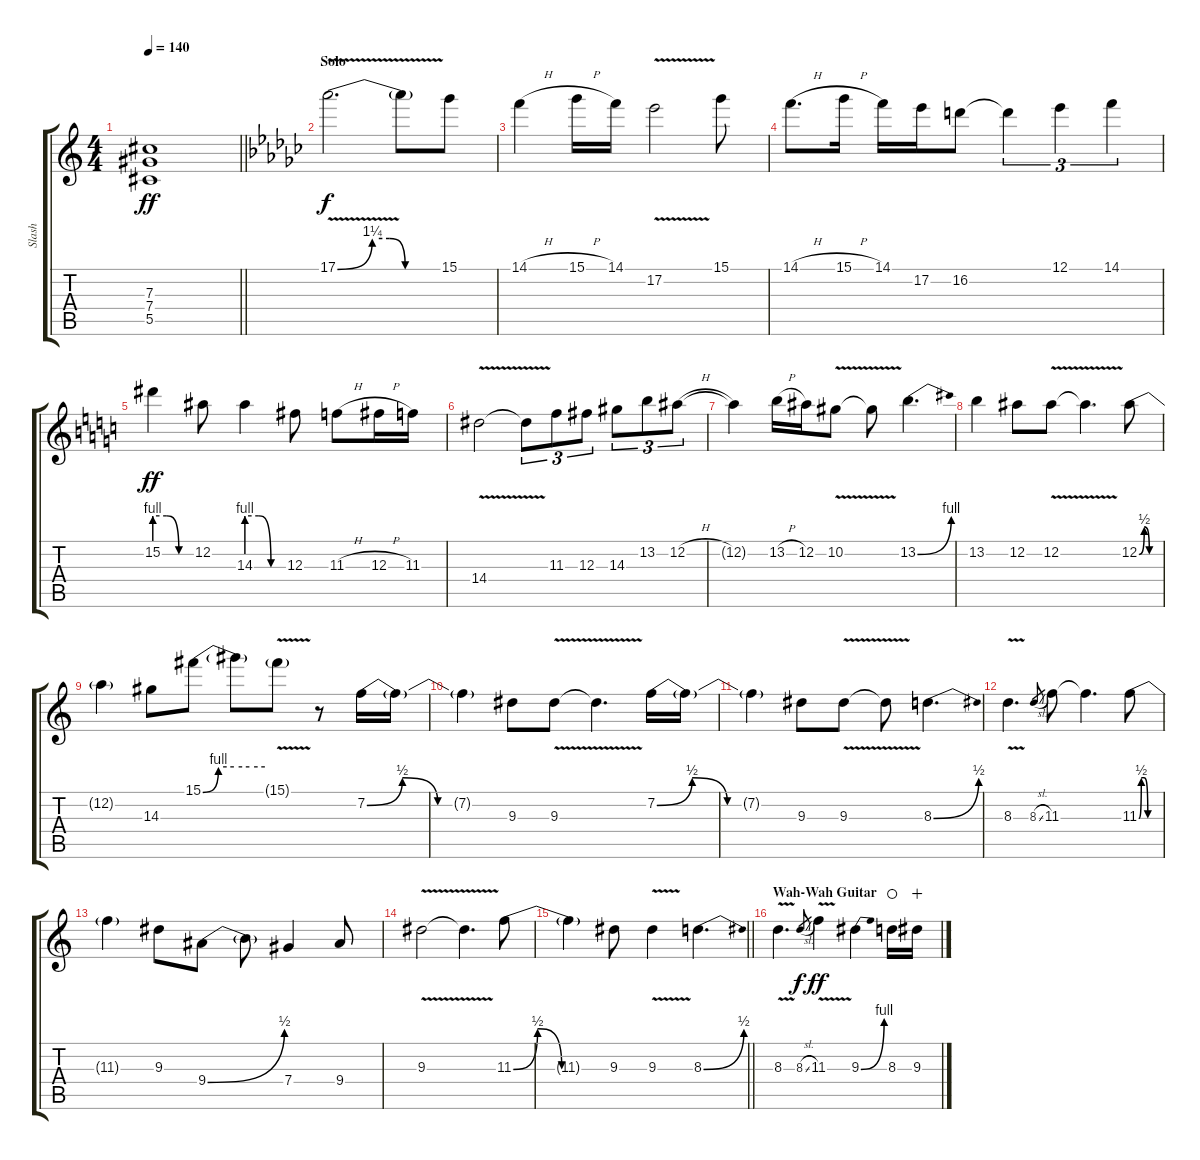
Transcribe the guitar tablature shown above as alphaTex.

\track ("Slash" "Slash") {instrument overdrivenguitar}
\staff {score tabs}
\tuning (Eb4 Bb3 Gb3 Db3 Ab2 Eb2) {hide}
\ts (4 4)
\tempo 140
\clef g2
\barLineRight lightlight
\ks c
(7.3{t} 7.4{t} 5.5{t}).1{dy ff} |
\section ("" "Solo")
\ks gb
17.1{be (custom 0 0 20 5 30 5 39 0 60 0) v}.2{d dy f} 17.1{t}.8 15.1.8 |
14.1{h}.4 15.1{h}.16 14.1.16 17.2{v}.2 15.1.8 |
14.1{h}.8{d} 15.1{h}.16 14.1.16 17.2.16 16.2.8 16.2{t}.4{tu (3 2)} 12.1.4{tu (3 2)} 14.1.4{tu (3 2)} |
\ks c
15.2{be (custom 0 4 20 4 40 0 60 0)}.4{dy ff} 12.2.8 14.3{be (custom 0 4 20 4 40 0 60 0)}.4 12.3.8 11.3{h}.8 12.3{h}.16 11.3.16 |
14.4{v}.2 14.4{t}.8{tu (3 2)} 11.3.8{tu (3 2)} 12.3.8{tu (3 2)} 14.3.8{tu (3 2)} 13.2.8{tu (3 2)} 12.2{h}.8{tu (3 2)} |
12.2{t}.4 13.2{h}.16 12.2.16 10.2{v}.8 10.2{t}.8 13.2{be (bend 0 0 60 4)}.4{d} |
13.2.4 12.2.8 12.2{v}.8 12.2{t}.4{d} 12.2{be (custom 0 0 15 2 30 0 45 0 60 0)}.8 |
12.2{t}.4 14.3.8 15.1{be (custom 0 0 15 4 30 4 45 4 60 4)}.8 15.1{t}.8 15.1{v g}.8 r.8 7.2{be (custom 0 0 15 2 30 0 45 0 60 0)}.16 7.2{t}.16 |
7.2{t}.4 9.3.8 9.3{v}.8 9.3{t}.4{d} 7.2{be (custom 0 0 15 2 30 0 45 0 60 0)}.16 7.2{t}.16 |
7.2{t}.4 9.3.8 9.3{v}.8 9.3{t}.8 8.3{be (bend 0 0 60 2)}.4{d} |
8.3{v}.4{d} 8.3{sl}.8{gr} 11.3.8 11.3{t}.4{d} 11.3{be (custom 0 0 7 2 15 2 26 0 45 0 60 0)}.8 |
11.3{t}.4 9.3.8 9.4{be (bend 0 0 60 2)}.8 9.4{t}.8 7.4.4 9.4.8 |
9.3{v}.2 9.3{t}.4{d} 11.3{be (custom 0 0 15 2 30 0 60 0)}.8 |
\barLineRight lightlight
11.3{t}.4 9.3.8 9.3{v}.4 8.3{be (bend 0 0 60 2)}.4{d} |
\section ("" "Wah-Wah Guitar")
8.3{v}.4{d} 8.3{sl}.8{gr dy f} 11.3{v}.4{dy ff} 9.3{be (bend 0 0 60 4)}.4 8.3.16{waho} 9.3.16{wahc}
